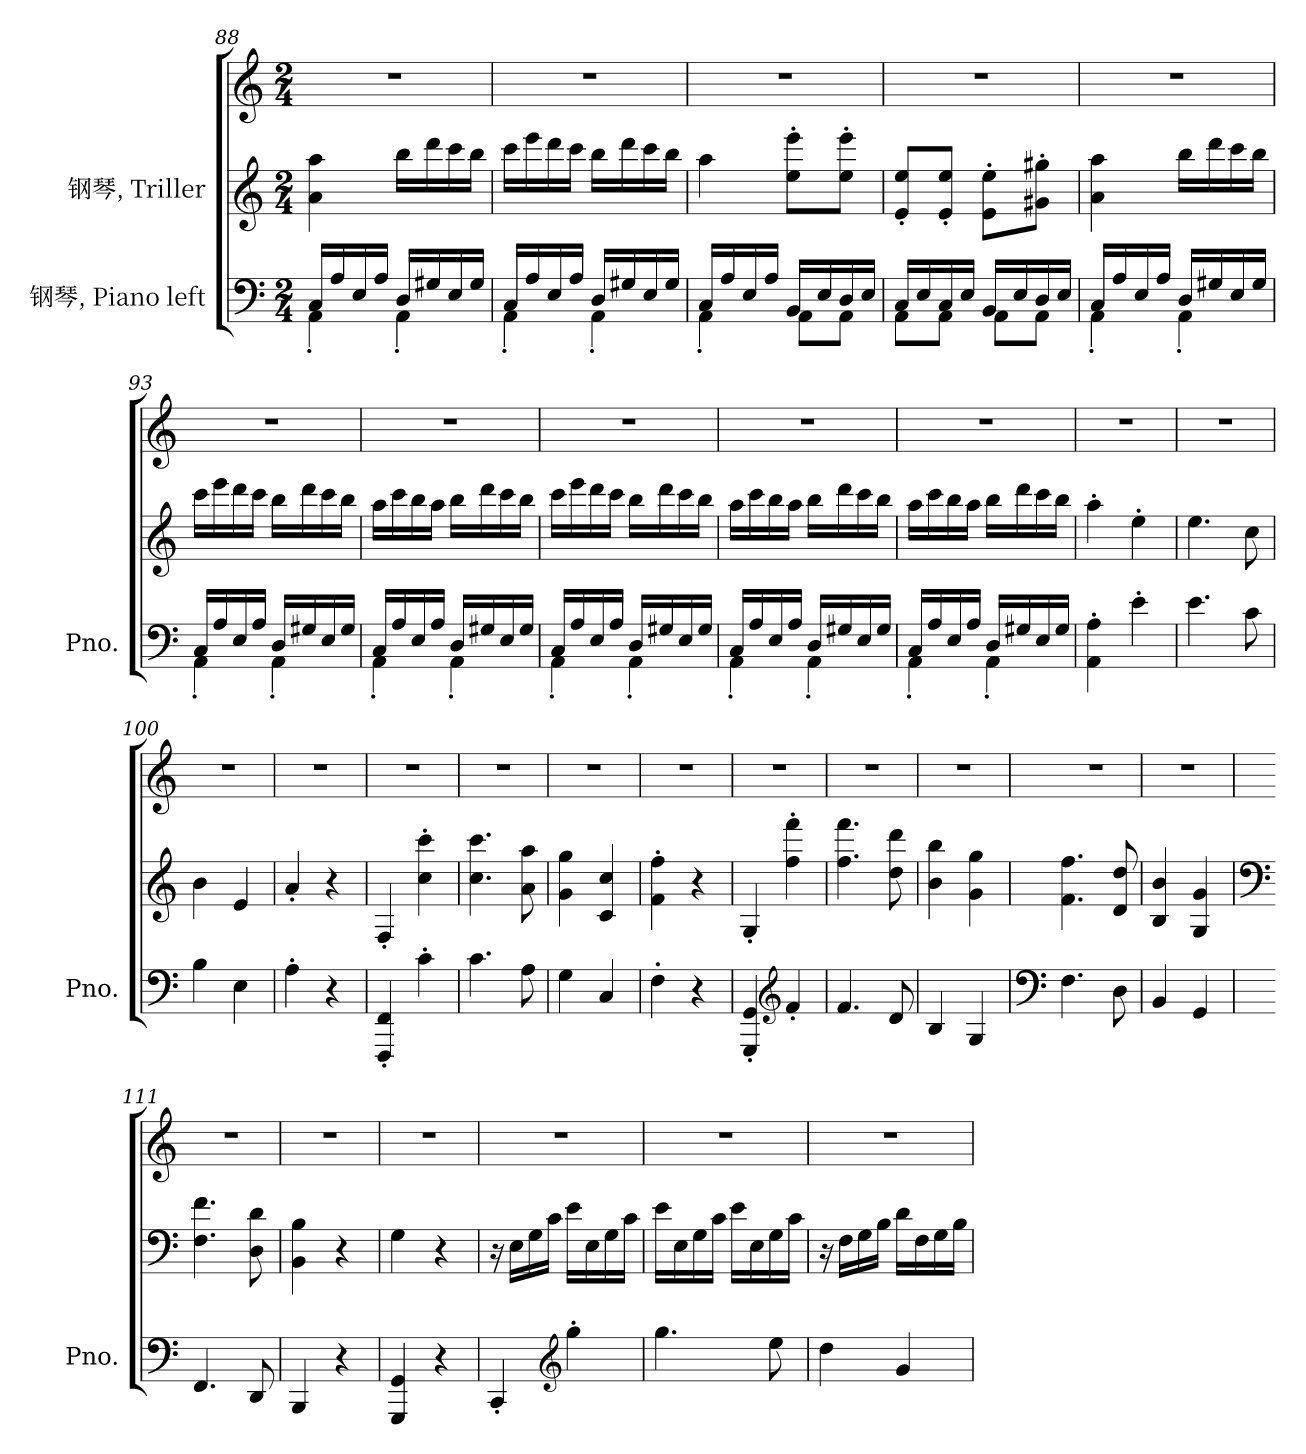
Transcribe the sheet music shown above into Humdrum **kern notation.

**kern	**kern	**kern
*part2	*part1	*part1
*staff3	*staff2	*staff1
*I"钢琴, Piano left	*I"钢琴, Triller	*
*I'Pno.	*	*
*clefF4	*clefG2	*clefG2
*k[]	*k[]	*k[]
*M2/4	*M2/4	*M2/4
*MM100	*MM100	*MM100
=88	=88	=88
*^	*	*
16C/LL	4AA'\	4a\ 4aa\	2r
16A/	.	.	.
16E/	.	.	.
16A/JJ	.	.	.
16D/LL	4AA'\	16bb\LL	.
16G#X/	.	16ddd\	.
16E/	.	16ccc\	.
16G#/JJ	.	16bb\JJ	.
=89	=89	=89	=89
16C/LL	4AA'\	16ccc\LL	2r
16A/	.	16eee\	.
16E/	.	16ddd\	.
16A/JJ	.	16ccc\JJ	.
16D/LL	4AA'\	16bb\LL	.
16G#X/	.	16ddd\	.
16E/	.	16ccc\	.
16G#/JJ	.	16bb\JJ	.
=90	=90	=90	=90
*	*	*	*MM103
16C/LL	4AA'\	4aa\	2r
16A/	.	.	.
16E/	.	.	.
16A/JJ	.	.	.
16BB/LL	8AA\L	8ee\' 8eee\'L	.
16E/	.	.	.
16D/	8AA\J	8ee\' 8eee\'J	.
16E/JJ	.	.	.
!!LO:LB:g=z
=91	=91	=91	=91
16C/LL	8AA\L	8e/' 8ee/'L	2r
16E/	.	.	.
16C/	8AA\J	8e/' 8ee/'J	.
16E/JJ	.	.	.
16BB/LL	8AA\L	8e\' 8ee\'L	.
16E/	.	.	.
16D/	8AA\J	8g#X\' 8gg#X\'J	.
16E/JJ	.	.	.
=92	=92	=92	=92
16C/LL	4AA'\	4a\ 4aa\	2r
16A/	.	.	.
16E/	.	.	.
16A/JJ	.	.	.
16D/LL	4AA'\	16bb\LL	.
16G#X/	.	16ddd\	.
16E/	.	16ccc\	.
16G#/JJ	.	16bb\JJ	.
=93	=93	=93	=93
16C/LL	4AA'\	16ccc\LL	2r
16A/	.	16eee\	.
16E/	.	16ddd\	.
16A/JJ	.	16ccc\JJ	.
16D/LL	4AA'\	16bb\LL	.
16G#X/	.	16ddd\	.
16E/	.	16ccc\	.
16G#/JJ	.	16bb\JJ	.
=94	=94	=94	=94
*	*	*	*MM105
16C/LL	4AA'\	16aa\LL	2r
16A/	.	16ccc\	.
16E/	.	16bb\	.
16A/JJ	.	16aa\JJ	.
16D/LL	4AA'\	16bb\LL	.
16G#X/	.	16ddd\	.
16E/	.	16ccc\	.
16G#/JJ	.	16bb\JJ	.
!!LO:PB:g=z
=95	=95	=95	=95
16C/LL	4AA'\	16ccc\LL	2r
16A/	.	16eee\	.
16E/	.	16ddd\	.
16A/JJ	.	16ccc\JJ	.
16D/LL	4AA'\	16bb\LL	.
16G#X/	.	16ddd\	.
16E/	.	16ccc\	.
16G#/JJ	.	16bb\JJ	.
=96	=96	=96	=96
16C/LL	4AA'\	16aa\LL	2r
16A/	.	16ccc\	.
16E/	.	16bb\	.
16A/JJ	.	16aa\JJ	.
16D/LL	4AA'\	16bb\LL	.
16G#X/	.	16ddd\	.
16E/	.	16ccc\	.
16G#/JJ	.	16bb\JJ	.
=97	=97	=97	=97
16C/LL	4AA'\	16aa\LL	2r
16A/	.	16ccc\	.
16E/	.	16bb\	.
16A/JJ	.	16aa\JJ	.
16D/LL	4AA'\	16bb\LL	.
16G#X/	.	16ddd\	.
16E/	.	16ccc\	.
16G#/JJ	.	16bb\JJ	.
*v	*v	*	*
=98	=98	=98
*	*	*MM97
4AA\' 4A\'	4aa'\	2r
4e'\	4ee'\	.
=99	=99	=99
*	*	*MM97
4.e\	4.ee\	2r
8c\	8cc\	.
!!LO:LB:g=z
=100	=100	=100
4B\	4b\	2r
4E\	4e/	.
=101	=101	=101
4A'\	4a'/	2r
4r	4r	.
=102	=102	=102
4FFF/' 4FF/'	4F'/	2r
4c'\	4cc\' 4ccc\'	.
=103	=103	=103
*	*	*MM97
4.c\	4.cc\ 4.ccc\	2r
8A\	8a\ 8aa\	.
=104	=104	=104
4G\	4g\ 4gg\	2r
4C/	4c/ 4cc/	.
=105	=105	=105
4F'\	4f\' 4ff\'	2r
4r	4r	.
=106	=106	=106
4GGG/' 4GG/'	4G'/	2r
*clefG2	*	*
4f'/	4ff\' 4fff\'	.
=107	=107	=107
*	*	*MM97
4.f/	4.ff\ 4.fff\	2r
8d/	8dd\ 8ddd\	.
=108	=108	=108
4B/	4b\ 4bb\	2r
4G/	4g\ 4gg\	.
=109	=109	=109
*clefF4	*	*
4.F\	4.f\ 4.ff\	2r
8D\	8d/ 8dd/	.
=110	=110	=110
4BB/	4B/ 4b/	2r
4GG/	4G/ 4g/	.
!!LO:LB:g=z
=111	=111	=111
*	*clefF4	*
4.FF/	4.F\ 4.f\	2r
8DD/	8D\ 8d\	.
=112	=112	=112
*	*	*MM81
4BBB/	4BB\ 4B\	2r
4r	4r	.
=113	=113	=113
4GGG/ 4GG/	4G\	2r
4r	4r	.
=114	=114	=114
4CC'/	16r	2r
.	16E\LL	.
.	16G\	.
.	16c\JJ	.
*clefG2	*	*
4gg'\	16e\LL	.
.	16E\	.
.	16G\	.
.	16c\JJ	.
=115	=115	=115
*	*	*MM99
4.gg\	16e\LL	2r
.	16E\	.
.	16G\	.
.	16c\JJ	.
.	16e\LL	.
.	16E\	.
8ee\	16G\	.
.	16c\JJ	.
=116	=116	=116
*	*	*MM104
4dd\	16r	2r
.	16F\LL	.
.	16G\	.
.	16B\JJ	.
4g/	16d\LL	.
.	16F\	.
.	16G\	.
.	16B\JJ	.
=	=	=
*-	*-	*-
